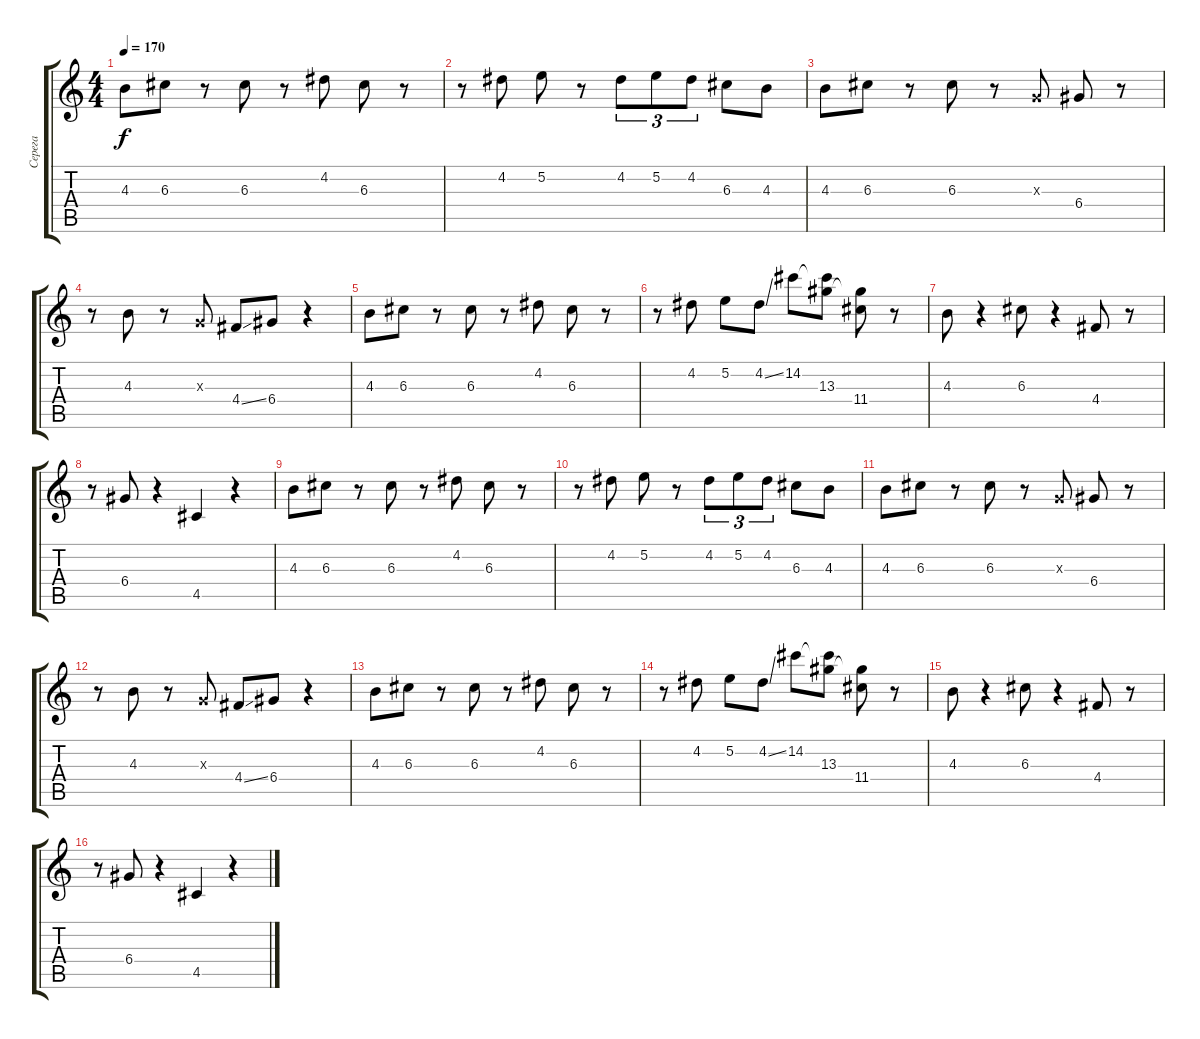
\track ("Серега" "Серега") {instrument distortionguitar}
\staff {score tabs}
\tuning (E4 B3 G3 D3 A2 E2) {hide}
\ts (4 4)
\tempo 170
\clef g2
\ks c
4.3.8{dy f} 6.3.8 r.8 6.3.8 r.8 4.2.8 6.3.8 r.8 |
r.8 4.2.8 5.2.8 r.8 4.2.8{tu (3 2)} 5.2.8{tu (3 2)} 4.2.8{tu (3 2)} 6.3.8 4.3.8 |
4.3.8 6.3.8 r.8 6.3.8 r.8 0.3{x}.8 6.4.8 r.8 |
r.8 4.3.8 r.8 0.3{x}.8 4.4{ss}.8 6.4.8 r.4 |
4.3.8 6.3.8 r.8 6.3.8 r.8 4.2.8 6.3.8 r.8 |
r.8 4.2.8 5.2.8 4.2{ss}.8 14.2.8 (14.2{t} 13.3).8 (13.3{t} 11.4).8 r.8 |
4.3.8 r.4 6.3.8 r.4 4.4.8 r.8 |
r.8 6.4.8 r.4 4.5.4 r.4 |
4.3.8 6.3.8 r.8 6.3.8 r.8 4.2.8 6.3.8 r.8 |
r.8 4.2.8 5.2.8 r.8 4.2.8{tu (3 2)} 5.2.8{tu (3 2)} 4.2.8{tu (3 2)} 6.3.8 4.3.8 |
4.3.8 6.3.8 r.8 6.3.8 r.8 0.3{x}.8 6.4.8 r.8 |
r.8 4.3.8 r.8 0.3{x}.8 4.4{ss}.8 6.4.8 r.4 |
4.3.8 6.3.8 r.8 6.3.8 r.8 4.2.8 6.3.8 r.8 |
r.8 4.2.8 5.2.8 4.2{ss}.8 14.2.8 (14.2{t} 13.3).8 (13.3{t} 11.4).8 r.8 |
4.3.8 r.4 6.3.8 r.4 4.4.8 r.8 |
r.8 6.4.8 r.4 4.5.4 r.4
